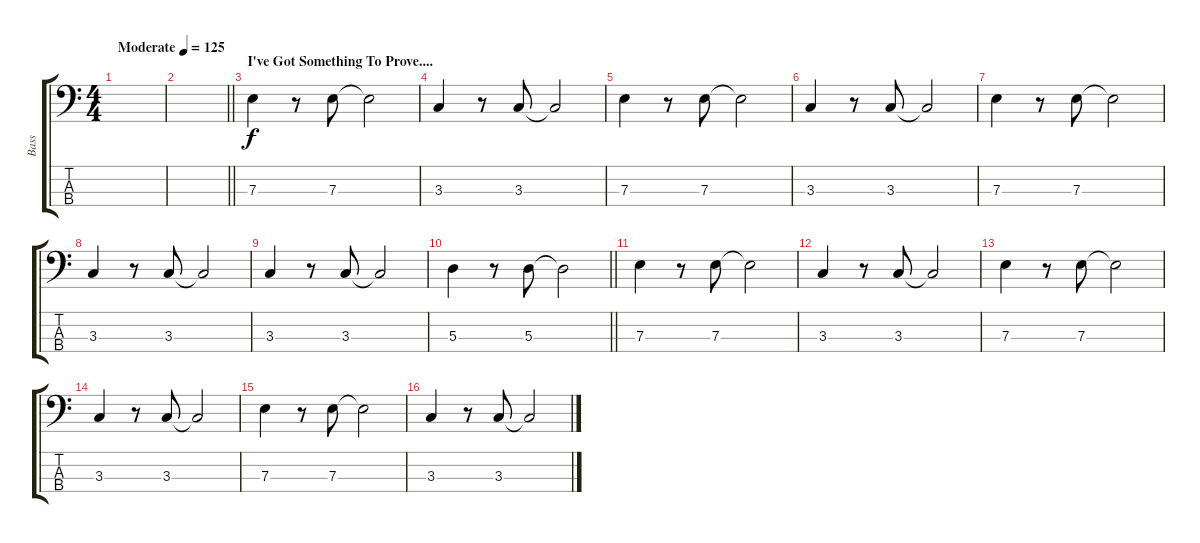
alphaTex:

\track ("Bass" "Bass") {instrument electricbassfinger}
\staff {score tabs}
\tuning (G2 D2 A1 D1) {hide}
\ts (4 4)
\tempo (125 "Moderate")
\clef f4
\ks c
|
\barLineRight lightlight
|
\section ("" "I've Got Something To Prove....")
7.3.4 r.8 7.3.8 7.3{t}.2 |
3.3.4 r.8 3.3.8 3.3{t}.2 |
7.3.4 r.8 7.3.8 7.3{t}.2 |
3.3.4 r.8 3.3.8 3.3{t}.2 |
7.3.4 r.8 7.3.8 7.3{t}.2 |
3.3.4 r.8 3.3.8 3.3{t}.2 |
3.3.4 r.8 3.3.8 3.3{t}.2 |
\barLineRight lightlight
5.3.4 r.8 5.3.8 5.3{t}.2 |
\section ("" "")
7.3.4 r.8 7.3.8 7.3{t}.2 |
3.3.4 r.8 3.3.8 3.3{t}.2 |
7.3.4 r.8 7.3.8 7.3{t}.2 |
3.3.4 r.8 3.3.8 3.3{t}.2 |
7.3.4 r.8 7.3.8 7.3{t}.2 |
3.3.4 r.8 3.3.8 3.3{t}.2
